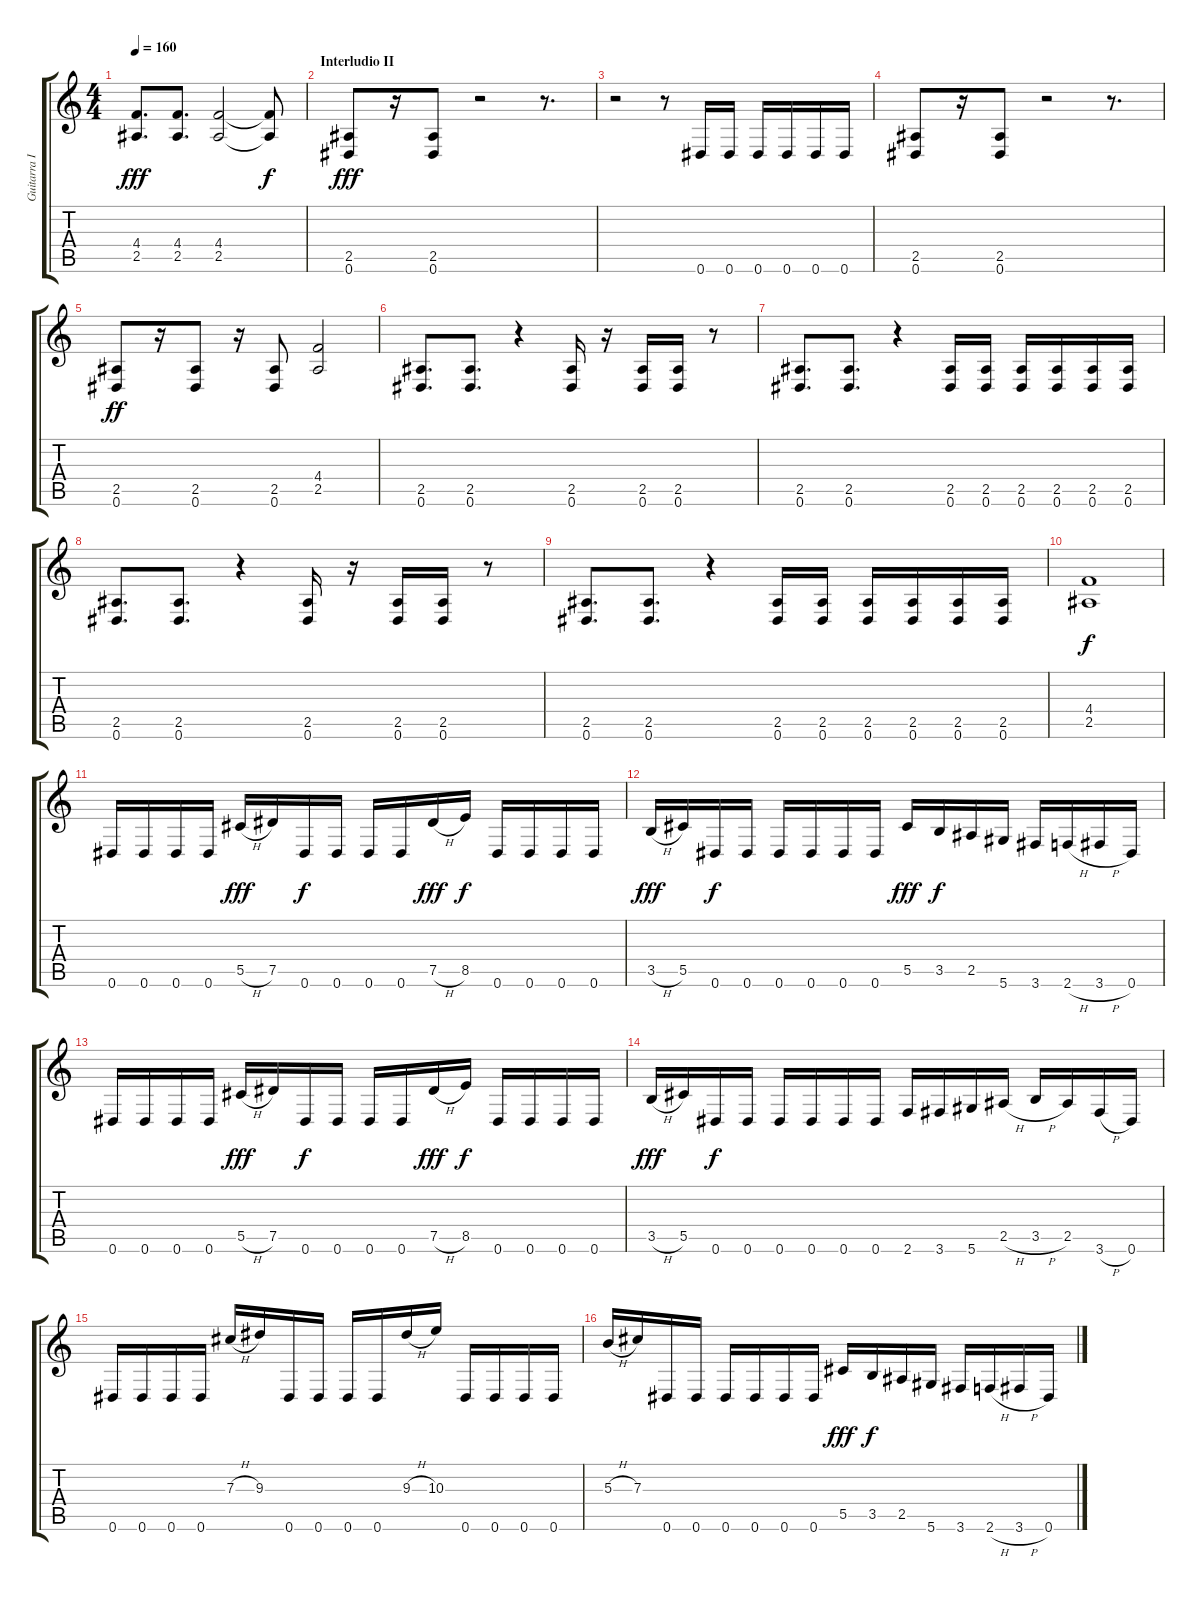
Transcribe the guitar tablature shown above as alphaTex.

\track ("Guitarra II" "Guitarra I") {instrument distortionguitar}
\staff {score tabs}
\tuning (Eb4 Bb3 Gb3 Db3 Ab2 Eb2) {hide}
\ts (4 4)
\tempo 160
\clef g2
\ks c
(4.4 2.5).8{d dy fff} (4.4 2.5).8{d} (4.4 2.5).2 (4.4{t} 2.5{t}).8{dy f} |
\section ("" "Interludio II")
(2.5 0.6).8{dy fff} r.16 (2.5 0.6).8 r.2 r.8{d} |
r.2 r.8 0.6.16 0.6.16 0.6.16 0.6.16 0.6.16 0.6.16 |
(2.5 0.6).8 r.16 (2.5 0.6).8 r.2 r.8{d} |
(2.5 0.6).8{dy ff} r.16 (2.5 0.6).8 r.16 (2.5 0.6).8 (4.4 2.5).2 |
(2.5 0.6).8{d} (2.5 0.6).8{d} r.4 (2.5 0.6).16 r.16 (2.5 0.6).16 (2.5 0.6).16 r.8 |
(2.5 0.6).8{d} (2.5 0.6).8{d} r.4 (2.5 0.6).16 (2.5 0.6).16 (2.5 0.6).16 (2.5 0.6).16 (2.5 0.6).16 (2.5 0.6).16 |
(2.5 0.6).8{d} (2.5 0.6).8{d} r.4 (2.5 0.6).16 r.16 (2.5 0.6).16 (2.5 0.6).16 r.8 |
(2.5 0.6).8{d} (2.5 0.6).8{d} r.4 (2.5 0.6).16 (2.5 0.6).16 (2.5 0.6).16 (2.5 0.6).16 (2.5 0.6).16 (2.5 0.6).16 |
(4.4 2.5).1{dy f} |
0.6.16 0.6.16 0.6.16 0.6.16 5.5{h}.16{dy fff} 7.5.16 0.6.16{dy f} 0.6.16 0.6.16 0.6.16 7.5{h}.16{dy fff} 8.5.16{dy f} 0.6.16 0.6.16 0.6.16 0.6.16 |
3.5{h}.16{dy fff} 5.5.16 0.6.16{dy f} 0.6.16 0.6.16 0.6.16 0.6.16 0.6.16 5.5.16{dy fff} 3.5.16{dy f} 2.5.16 5.6.16 3.6.16 2.6{h}.16 3.6{h}.16 0.6.16 |
0.6.16 0.6.16 0.6.16 0.6.16 5.5{h}.16{dy fff} 7.5.16 0.6.16{dy f} 0.6.16 0.6.16 0.6.16 7.5{h}.16{dy fff} 8.5.16{dy f} 0.6.16 0.6.16 0.6.16 0.6.16 |
3.5{h}.16{dy fff} 5.5.16 0.6.16{dy f} 0.6.16 0.6.16 0.6.16 0.6.16 0.6.16 2.6.16 3.6.16 5.6.16 2.5{h}.16 3.5{h}.16 2.5.16 3.6{h}.16 0.6.16 |
0.6.16 0.6.16 0.6.16 0.6.16 7.3{h}.16 9.3.16 0.6.16 0.6.16 0.6.16 0.6.16 9.3{h}.16 10.3.16 0.6.16 0.6.16 0.6.16 0.6.16 |
5.3{h}.16 7.3.16 0.6.16 0.6.16 0.6.16 0.6.16 0.6.16 0.6.16 5.5.16{dy fff} 3.5.16{dy f} 2.5.16 5.6.16 3.6.16 2.6{h}.16 3.6{h}.16 0.6.16
